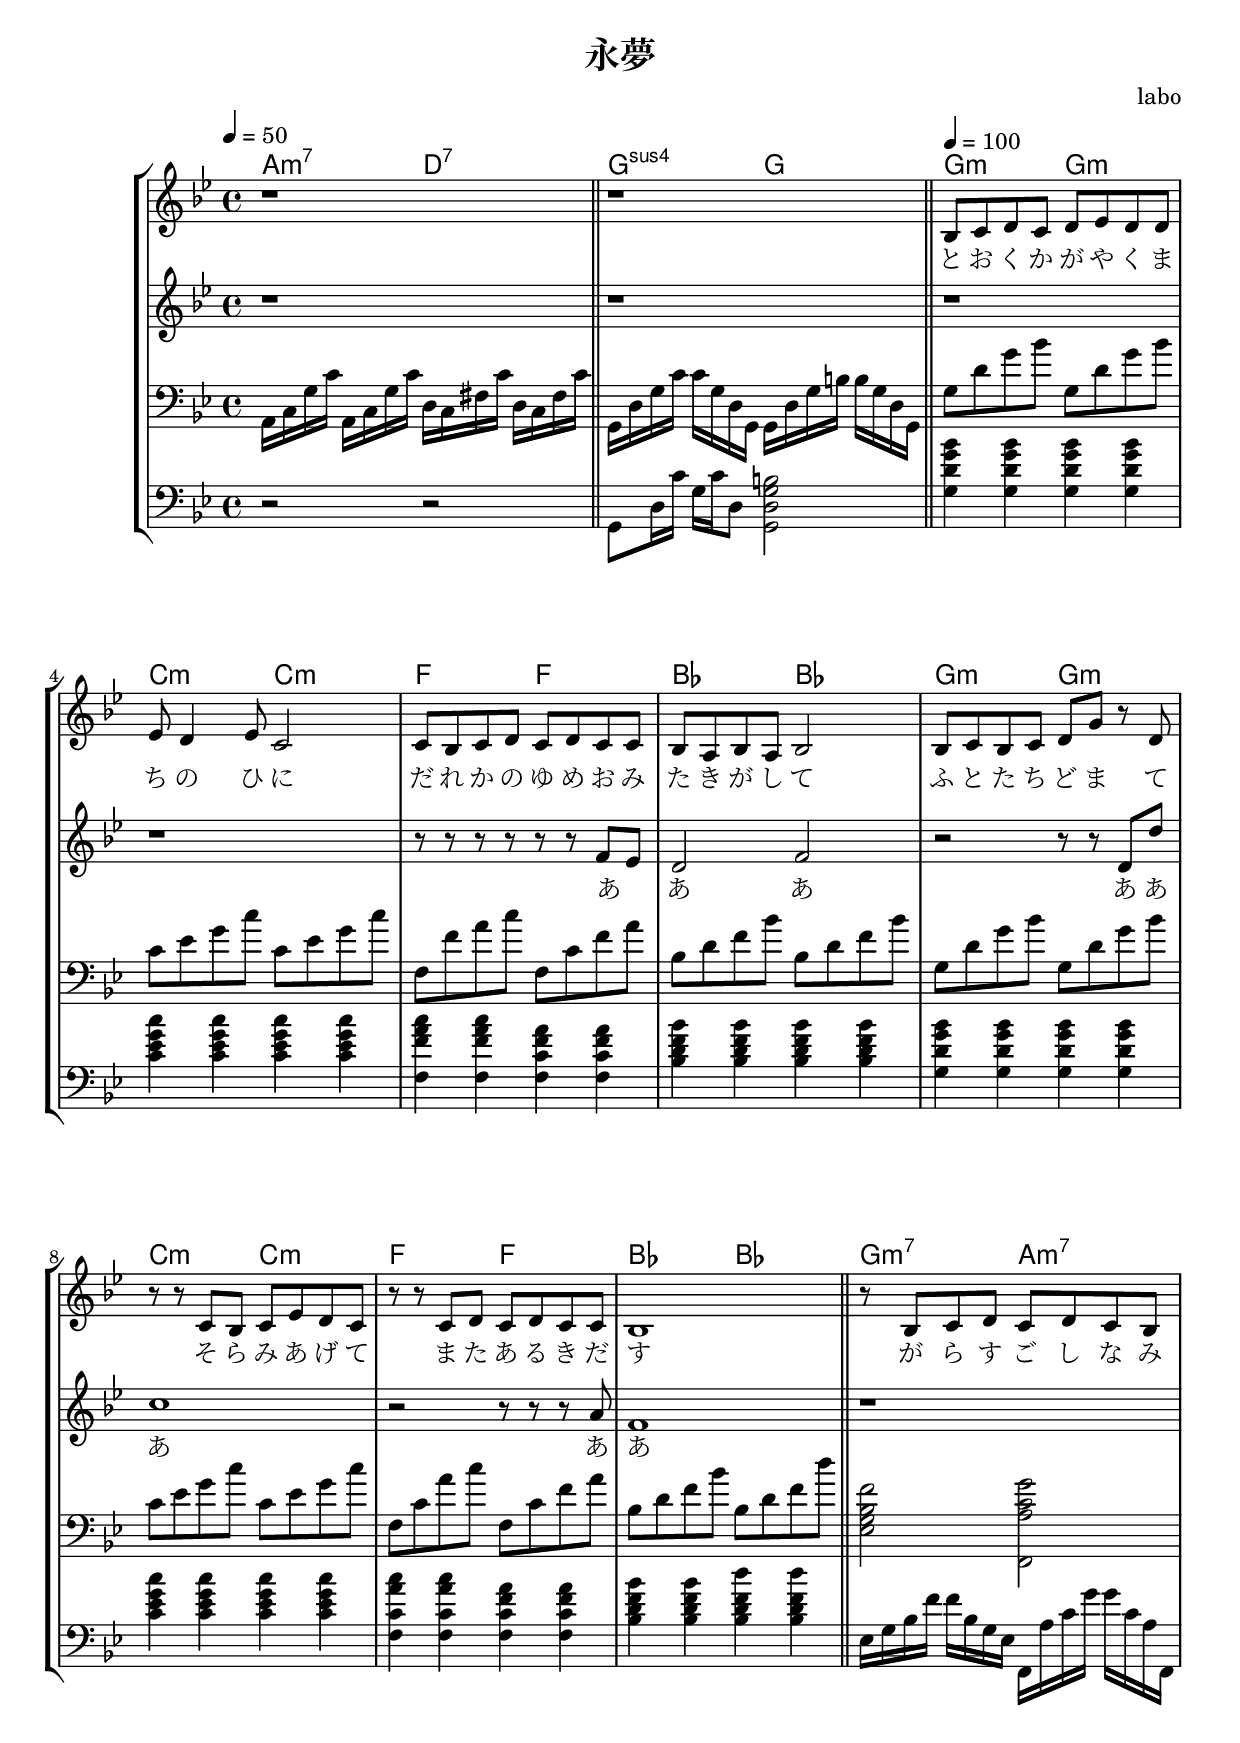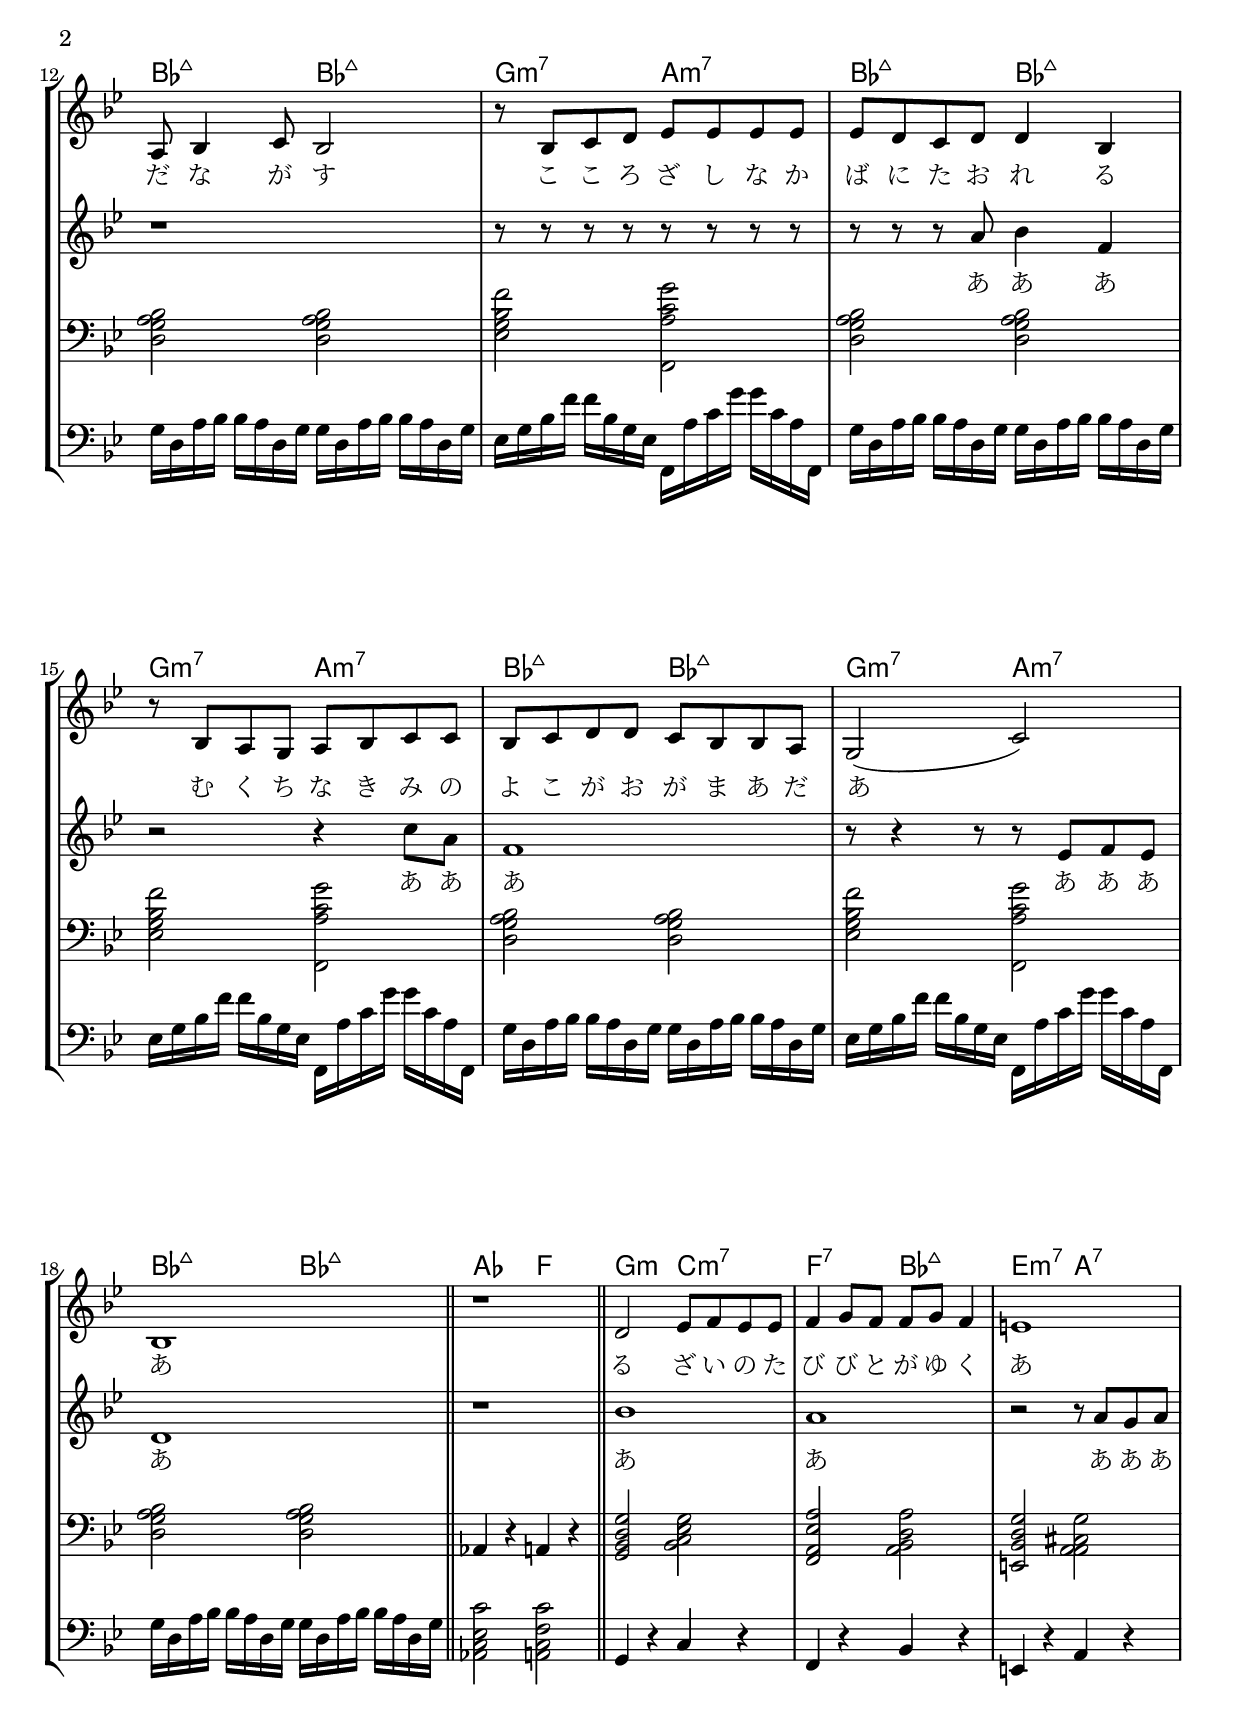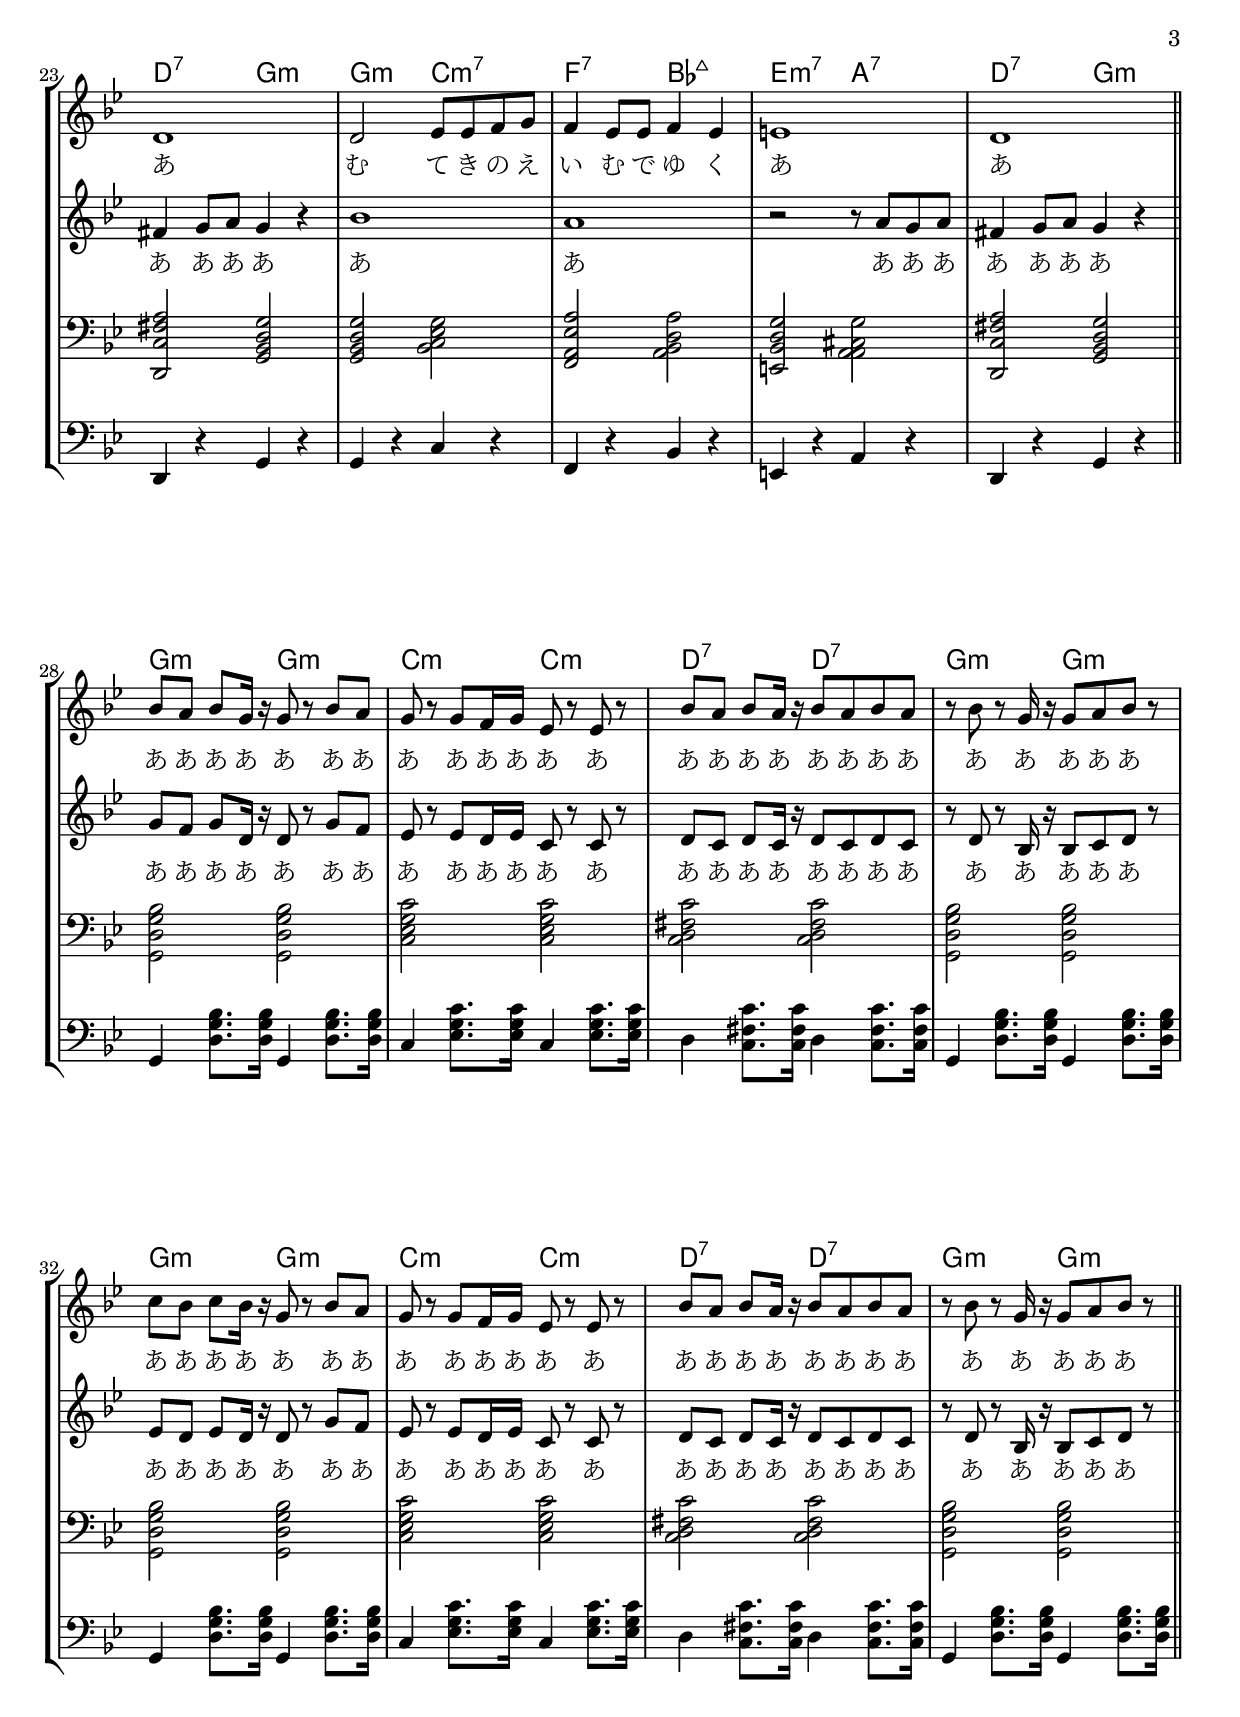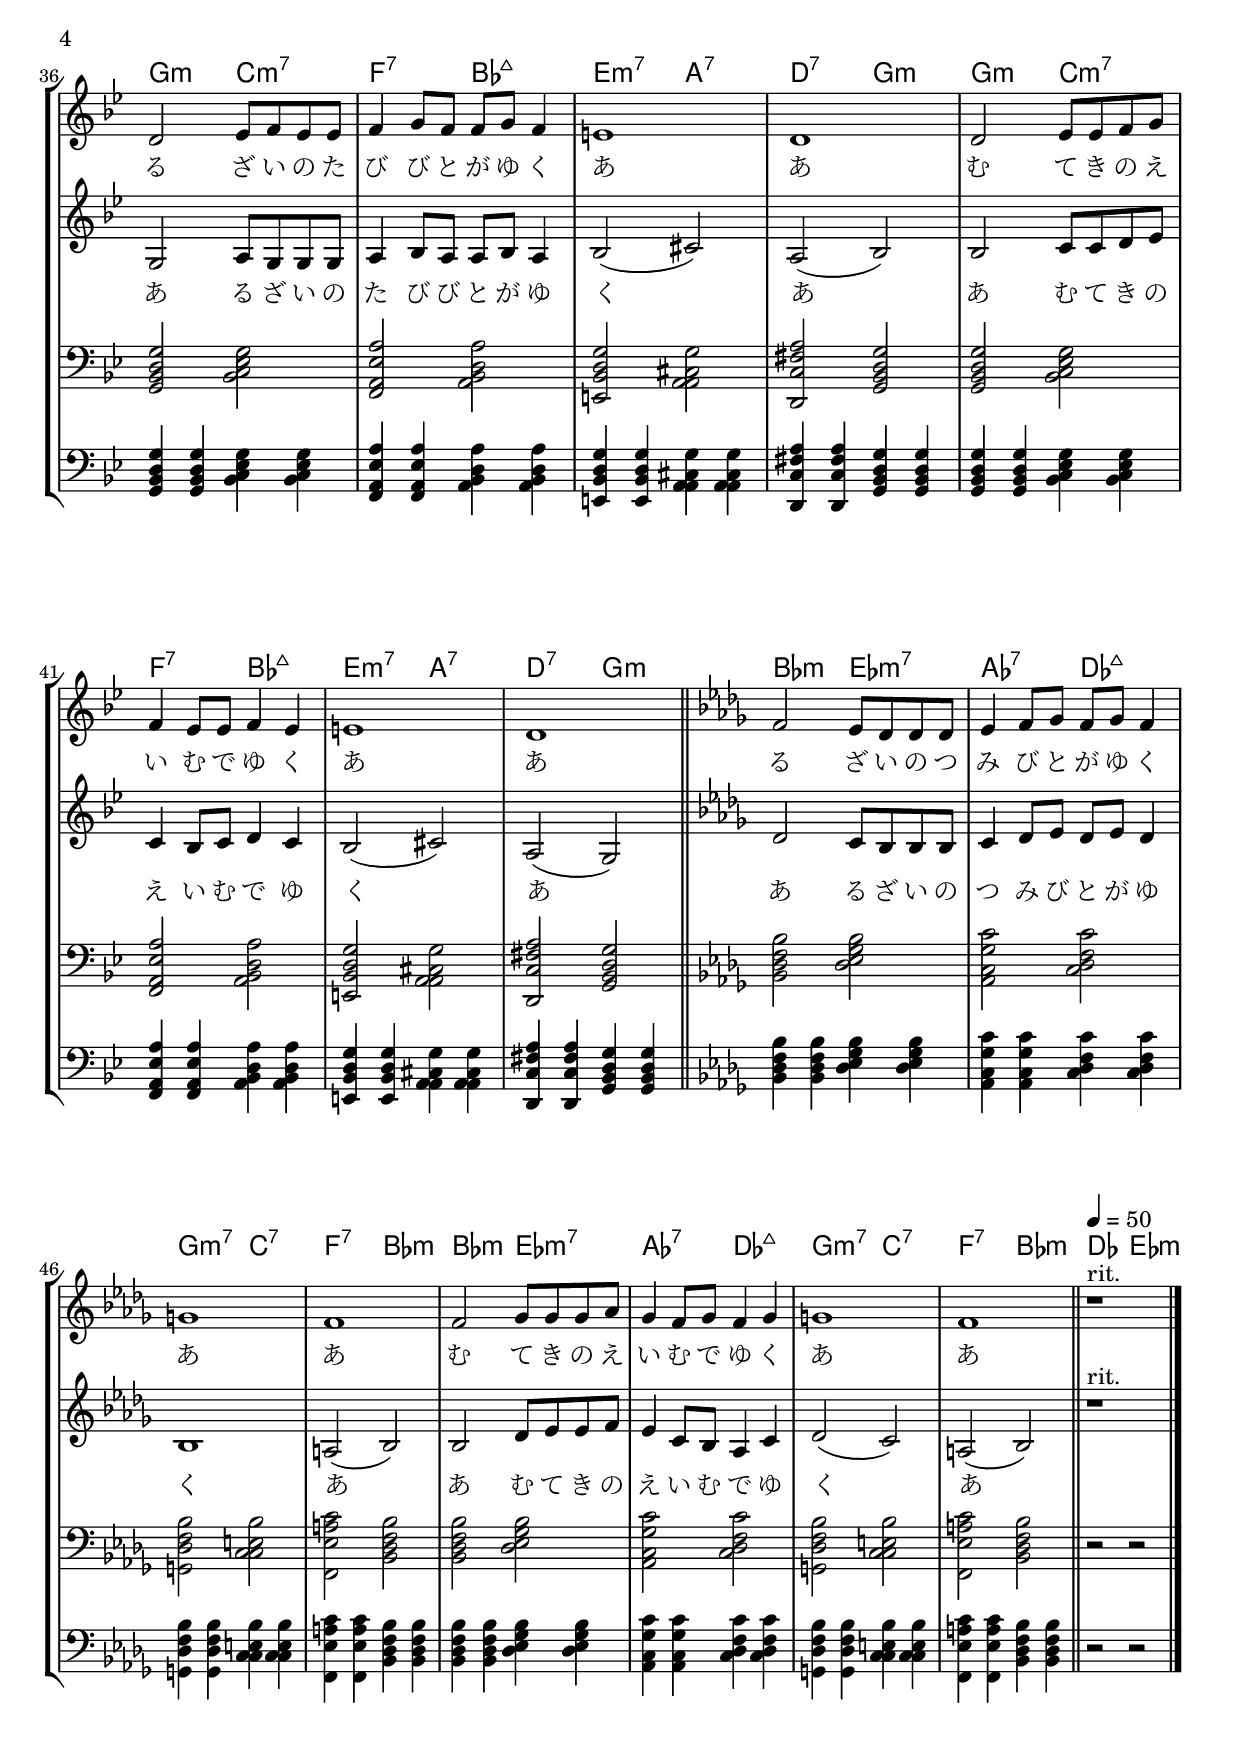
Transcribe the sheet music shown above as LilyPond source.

\version "2.12.1"

\header {
	title = \markup {永夢}
	composer = \markup \center-column {labo}
}

harmony = \chordmode {
	a2:m7 d:7 

	g:sus4 g 

	g:m g:m c:m c:m f f bes bes g:m g:m c:m c:m f f bes bes 

	g:min7 a:m7 bes:maj7 bes:maj7 g:min7 a:m7 bes:maj7 bes:maj7 g:min7 a:m7 bes:maj7 bes:maj7 g:min7 a:m7 bes:maj7 bes:maj7 

	as f 

	g:m c:min7 f:7 bes:maj7 e:m7 a:7 d:7 g:m g:m c:min7 f:7 bes:maj7 e:m7 a:7 d:7 g:m 

	g:m g:m c:m c:m d:7 d:7 g:m g:m g:m g:m c:m c:m d:7 d:7 g:m g:m 

	g:m c:min7 f:7 bes:maj7 e:m7 a:7 d:7 g:m g:m c:min7 f:7 bes:maj7 e:m7 a:7 d:7 g:m 

	bes:m es:min7 as:7 des:maj7 g:m7 c:7 f:7 bes:m bes:m es:min7 as:7 des:maj7 g:m7 c:7 f:7 bes:m 

	des es:m 
}

melody = {
	\key bes \major
	\tempo 4 = 50
	r1   
	r1   
	\set Staff.midiInstrument = #"mmi0.38"
		\tempo 4 = 100
bes8  c'8  d'8  c'8  d'8  es'8  d'8  d'8 
	es'8  d'4  es'8  c'2 
	c'8  bes8  c'8  d'8  c'8  d'8  c'8  c'8 
	bes8  a8  bes8  a8  bes2 
	bes8  c'8  bes8  c'8  d'8  g'8  r8  d'8 
	r8  r8  c'8  bes8  c'8  es'8  d'8  c'8 
	r8  r8  c'8  d'8  c'8  d'8  c'8  c'8 
	bes1
	\set Staff.midiInstrument = #"mmi0.38"
	r8  bes8  c'8  d'8  c'8  d'8  c'8  bes8 
	a8  bes4  c'8  bes2 
	r8  bes8  c'8  d'8  es'8  es'8  es'8  es'8 
	es'8  d'8  c'8  d'8  d'4  bes4 
	r8  bes8  a8  g8  a8  bes8  c'8  c'8 
	bes8  c'8  d'8  d'8  c'8  bes8  bes8  a8 
	g2  (c'2) 
	bes1
	r1   
	\set Staff.midiInstrument = #"mmi0.38"
	d'2  es'8  f'8  es'8  es'8 
	f'4  g'8  f'8  f'8  g'8  f'4 
	e'1 
	d'1 
	d'2  es'8  es'8  f'8  g'8 
	f'4  es'8  es'8  f'4  es'4 
	e'1 
	d'1
	\set Staff.midiInstrument = #"Electric Grand"
	bes'8  a'8  bes'8  g'16  r16  g'8  r8  bes'8  a'8 
	g'8  r8  g'8  f'16  g'16  es'8  r8  es'8  r8 
	bes'8  a'8  bes'8  a'16  r16  bes'8  a'8  bes'8  a'8 
	r8  bes'8  r8  g'16  r16  g'8  a'8  bes'8  r8 
	c''8  bes'8  c''8  bes'16  r16  g'8  r8  bes'8  a'8 
	g'8  r8  g'8  f'16  g'16  es'8  r8  es'8  r8 
	bes'8  a'8  bes'8  a'16  r16  bes'8  a'8  bes'8  a'8 
	r8  bes'8  r8  g'16  r16  g'8  a'8  bes'8  r8
	\set Staff.midiInstrument = #"mmi0.38"
	d'2  es'8  f'8  es'8  es'8 
	f'4  g'8  f'8  f'8  g'8  f'4 
	e'1 
	d'1 
	d'2  es'8  es'8  f'8  g'8 
	f'4  es'8  es'8  f'4  es'4 
	e'1 
	d'1
	\set Staff.midiInstrument = #"mmi0.38"
		\key des \major
f'2  es'8  des'8  des'8  des'8 
	es'4  f'8  ges'8  f'8  ges'8  f'4 
	g'1 
	f'1 
	f'2  ges'8  ges'8  ges'8  as'8 
	ges'4  f'8  ges'8  f'4  ges'4 
	g'1 
	f'1
	\tempo 4 = 50
	r1^"rit." \bar "|."
}

words = \lyricmode {
	
	
	と  お  く  か  が  や  く  ま  ち  の  ひ  に  だ  れ  か  の  ゆ  め  お  み  た  き  が  し  て  ふ  と  た  ち  ど  ま  て  そ  ら  み  あ  げ  て  ま  た  あ  る  き  だ  す  
	が  ら  す  ご  し  な  み  だ  な  が  す  こ  こ  ろ  ざ  し  な  か  ば  に  た  お  れ  る  む  く  ち  な  き  み  の  よ  こ  が  お  が  ま  あ  だ  あ  あ  
	
	る  ざ  い  の  た  び  び  と  が  ゆ  く  あ  あ  む  て  き  の  え  い  む  で  ゆ  く  あ  あ  
	あ  あ  あ  あ  あ  あ  あ  あ  あ  あ  あ  あ  あ  あ  あ  あ  あ  あ  あ  あ  あ  あ  あ  あ  あ  あ  あ  あ  あ  あ  あ  あ  あ  あ  あ  あ  あ  あ  あ  あ  あ  あ  あ  あ  あ  あ  あ  あ  あ  あ  あ  あ  
	る  ざ  い  の  た  び  び  と  が  ゆ  く  あ  あ  む  て  き  の  え  い  む  で  ゆ  く  あ  あ  
	る  ざ  い  の  つ  み  び  と  が  ゆ  く  あ  あ  む  て  き  の  え  い  む  で  ゆ  く  あ  あ  
	
}

secondmelody = {
	\key bes \major
	\tempo 4 = 50
	r1   
	r1   
	\set Staff.midiInstrument = #"String Ensemble 1"
		\tempo 4 = 100
r1~ 
	r1 
	 r8  r8  r8  r8  r8  r8  f'8  es'8 
	d'2  f'2 
	r2  r8  r8  d'8  d''8 
	c''1 
	r2  r8  r8  r8  a'8 
	f'1
	\set Staff.midiInstrument = #"Flute"
	r1 
	r1 
	r8  r8  r8  r8  r8  r8  r8  r8 
	r8  r8  r8  a'8  bes'4  f'4 
	r2  r4  c''8  a'8 
	f'1 
	r8  r4  r8  r8  es'8  f'8  es'8 
	d'1
	r1   
	\set Staff.midiInstrument = #"Drawbar Organ"
	bes'1 
	a'1 
	r2  r8  a'8  g'8  a'8 
	fis'4  g'8  a'8  g'4  r4 
	bes'1 
	a'1 
	r2  r8  a'8  g'8  a'8 
	fis'4  g'8  a'8  g'4  r4
	\set Staff.midiInstrument = #"Electric Grand"
	g'8  f'8  g'8  d'16  r16  d'8  r8  g'8  f'8 
	es'8  r8  es'8  d'16  es'16  c'8  r8  c'8  r8 
	d'8  c'8  d'8  c'16  r16  d'8  c'8  d'8  c'8 
	r8  d'8  r8  bes16  r16  bes8  c'8  d'8  r8 
	es'8  d'8  es'8  d'16  r16  d'8  r8  g'8  f'8 
	es'8  r8  es'8  d'16  es'16  c'8  r8  c'8  r8 
	d'8  c'8  d'8  c'16  r16  d'8  c'8  d'8  c'8 
	r8  d'8  r8  bes16  r16  bes8  c'8  d'8  r8
	\set Staff.midiInstrument = #"mmi0.48"
	g2  a8  g8  g8  g8 
	a4  bes8  a8  a8  bes8  a4 
	bes2  (cis'2) 
	a2  (bes2) 
	bes2  c'8  c'8  d'8  es'8 
	c'4  bes8  c'8  d'4  c'4 
	bes2  (cis'2) 
	a2  (g2)
	\set Staff.midiInstrument = #"mmi0.48"
		\key des \major
des'2  c'8  bes8  bes8  bes8 
	c'4  des'8  es'8  des'8  es'8  des'4 
	bes1 
	a2  (bes2) 
	bes2  des'8  es'8  es'8  f'8 
	es'4  c'8  bes8  as4  c'4 
	des'2  (c'2) 
	a2  (bes2)
	\tempo 4 = 50
	r1^"rit." \bar "|."
}

secondwords = \lyricmode {
	
	
	あ  あ  あ  あ  あ  あ  あ  あ  あ  
	あ  あ  あ  あ  あ  あ  あ  あ  あ  あ  
	
	あ  あ  あ  あ  あ  あ  あ  あ  あ  あ  あ  あ  あ  あ  あ  あ  あ  あ  
	あ  あ  あ  あ  あ  あ  あ  あ  あ  あ  あ  あ  あ  あ  あ  あ  あ  あ  あ  あ  あ  あ  あ  あ  あ  あ  あ  あ  あ  あ  あ  あ  あ  あ  あ  あ  あ  あ  あ  あ  あ  あ  あ  あ  あ  あ  あ  あ  あ  あ  あ  あ  
	る  ざ  い  の  た  び  び  と  が  ゆ  く  あ  あ  む  て  き  の  え  い  む  で  ゆ  く  あ  あ  
	る  ざ  い  の  つ  み  び  と  が  ゆ  く  あ  あ  む  て  き  の  え  い  む  で  ゆ  く  あ  あ  
	
}

tempochange = {
	\tempo 4 = 50
	r1 \bar "||"
	\tempo 4 = 50
	r1 \bar "||"
	\tempo 4 = 100
	r1 | r1 | r1 | r1 | r1 | r1 | r1 | r1 \bar "||"
	\tempo 4 = 100
	r1 | r1 | r1 | r1 | r1 | r1 | r1 | r1 \bar "||"
	\tempo 4 = 100
	r1 \bar "||"
	\tempo 4 = 100
	r1 | r1 | r1 | r1 | r1 | r1 | r1 | r1 \bar "||"
	\tempo 4 = 100
	r1 | r1 | r1 | r1 | r1 | r1 | r1 | r1 \bar "||"
	\tempo 4 = 100
	r1 | r1 | r1 | r1 | r1 | r1 | r1 | r1 \bar "||"
	\tempo 4 = 100
	r1 | r1 | r1 | r1 | r1 | r1 | r1 | r1 \bar "||"
	\tempo 4 = 50
	\tempo 4 = 37 r2 \tempo 4 = 33 r2 \bar "|."
}

mainacc = {
	\clef bass
	\set Staff.midiInstrument = #"Electric Piano 1"
	\key bes \major
	\tempo 4 = 50
	a,16 c g c' a, c g c'
	d16 c fis c' d c fis c'
	\bar "||"

	\set Staff.midiInstrument = #"Electric Piano 1"
	g,16 d g c' c' g d g,
	g,16 d g b b g d g,
	\bar "||"

	\set Staff.midiInstrument = #"Electric Piano 1"
	\tempo 4 = 100
	g8 d'8 g'8 bes'8
	g8 d'8 g'8 bes'8
	c'8 es'8 g'8 c''8
	c'8 es'8 g'8 c''8
	f8 f'8 a'8 c''8
	f8 c'8 f'8 a'8
	bes8 d'8 f'8 bes'8
	bes8 d'8 f'8 bes'8
	g8 d'8 g'8 bes'8
	g8 d'8 g'8 bes'8
	c'8 es'8 g'8 c''8
	c'8 es'8 g'8 c''8
	f8 c'8 a'8 c''8
	f8 c'8 f'8 a'8
	bes8 d'8 f'8 bes'8
	bes8 d'8 f'8 d''8
	\bar "||"

	\set Staff.midiInstrument = #"Electric Grand"
	<es g bes f'>2
	<f, a c' g'>2
	<g d a bes>2
	<g d a bes>2
	<es g bes f'>2
	<f, a c' g'>2
	<g d a bes>2
	<g d a bes>2
	<es g bes f'>2
	<f, a c' g'>2
	<g d a bes>2
	<g d a bes>2
	<es g bes f'>2
	<f, a c' g'>2
	<g d a bes>2
	<g d a bes>2
	\bar "||"

	\set Staff.midiInstrument = #"String Ensemble 1"
	as,4 r4
	a,4 r4
	\bar "||"

	\set Staff.midiInstrument = #"String Ensemble 1"
	<g, bes, d g>2
	<c bes, es g>2
	<f, a, es a>2
	<bes, a, d a>2
	<e, bes, d g>2
	<a, a, cis g>2
	<d, c fis a>2
	<g, bes, d g>2
	<g, bes, d g>2
	<c bes, es g>2
	<f, a, es a>2
	<bes, a, d a>2
	<e, bes, d g>2
	<a, a, cis g>2
	<d, c fis a>2
	<g, bes, d g>2
	\bar "||"

	\set Staff.midiInstrument = #"String Ensemble 1"
	<g, d g bes>2
	<g, d g bes>2
	<c es g c'>2
	<c es g c'>2
	<d c fis c'>2
	<d c fis c'>2
	<g, d g bes>2
	<g, d g bes>2
	<g, d g bes>2
	<g, d g bes>2
	<c es g c'>2
	<c es g c'>2
	<d c fis c'>2
	<d c fis c'>2
	<g, d g bes>2
	<g, d g bes>2
	\bar "||"

	\set Staff.midiInstrument = #"String Ensemble 1"
	<g, bes, d g>2
	<c bes, es g>2
	<f, a, es a>2
	<bes, a, d a>2
	<e, bes, d g>2
	<a, a, cis g>2
	<d, c fis a>2
	<g, bes, d g>2
	<g, bes, d g>2
	<c bes, es g>2
	<f, a, es a>2
	<bes, a, d a>2
	<e, bes, d g>2
	<a, a, cis g>2
	<d, c fis a>2
	<g, bes, d g>2
	\bar "||"

	\set Staff.midiInstrument = #"String Ensemble 1"
	\key des \major
	<bes, des f bes>2
	<es des ges bes>2
	<as, c ges c'>2
	<des c f c'>2
	<g, des f bes>2
	<c c e bes>2
	<f, es a c'>2
	<bes, des f bes>2
	<bes, des f bes>2
	<es des ges bes>2
	<as, c ges c'>2
	<des c f c'>2
	<g, des f bes>2
	<c c e bes>2
	<f, es a c'>2
	<bes, des f bes>2
	\bar "||"

	\set Staff.midiInstrument = #"Acoustic grand"
	\tempo 4 = 50
	r2
	r2
	\bar "|."
}

subacc = {
	\clef bass
	\set Staff.midiInstrument = #"Acoustic grand"
	\key bes \major
	\tempo 4 = 50
	r2
	r2
	\bar "||"

	\set Staff.midiInstrument = #"Pad 8 (sweep)"
	g,8 d16 c' g c' d8
	<g, d g b>2
	\bar "||"

	\set Staff.midiInstrument = #"Pad 8 (sweep)"
	\tempo 4 = 100
	<g d' g' bes'>4 <g d' g' bes'>4
	<g d' g' bes'>4 <g d' g' bes'>4
	<c' es' g' c''>4 <c' es' g' c''>4
	<c' es' g' c''>4 <c' es' g' c''>4
	<f f' a' c''>4 <f f' a' c''>4
	<f c' f' a'>4 <f c' f' a'>4
	<bes d' f' bes'>4 <bes d' f' bes'>4
	<bes d' f' bes'>4 <bes d' f' bes'>4
	<g d' g' bes'>4 <g d' g' bes'>4
	<g d' g' bes'>4 <g d' g' bes'>4
	<c' es' g' c''>4 <c' es' g' c''>4
	<c' es' g' c''>4 <c' es' g' c''>4
	<f c' a' c''>4 <f c' a' c''>4
	<f c' f' a'>4 <f c' f' a'>4
	<bes d' f' bes'>4 <bes d' f' bes'>4
	<bes d' f' d''>4 <bes d' f' d''>4
	\bar "||"

	\set Staff.midiInstrument = #"FX 2 (soundtrack)"
	es16 g bes f' f' bes g es
	f,16 a c' g' g' c' a f,
	g16 d a bes bes a d g
	g16 d a bes bes a d g
	es16 g bes f' f' bes g es
	f,16 a c' g' g' c' a f,
	g16 d a bes bes a d g
	g16 d a bes bes a d g
	es16 g bes f' f' bes g es
	f,16 a c' g' g' c' a f,
	g16 d a bes bes a d g
	g16 d a bes bes a d g
	es16 g bes f' f' bes g es
	f,16 a c' g' g' c' a f,
	g16 d a bes bes a d g
	g16 d a bes bes a d g
	\bar "||"

	\set Staff.midiInstrument = #"Pad 3 (polysynth)"
	<as, c es c'>2
	<a, c f c'>2
	\bar "||"

	\set Staff.midiInstrument = #"FX 2 (soundtrack)"
	g,4 r4
	c4 r4
	f,4 r4
	bes,4 r4
	e,4 r4
	a,4 r4
	d,4 r4
	g,4 r4
	g,4 r4
	c4 r4
	f,4 r4
	bes,4 r4
	e,4 r4
	a,4 r4
	d,4 r4
	g,4 r4
	\bar "||"

	\set Staff.midiInstrument = #"Choir Aahs"
	g,4 <d g bes>8. <d g bes>16
	g,4 <d g bes>8. <d g bes>16
	c4 <es g c'>8. <es g c'>16
	c4 <es g c'>8. <es g c'>16
	d4 <c fis c'>8. <c fis c'>16
	d4 <c fis c'>8. <c fis c'>16
	g,4 <d g bes>8. <d g bes>16
	g,4 <d g bes>8. <d g bes>16
	g,4 <d g bes>8. <d g bes>16
	g,4 <d g bes>8. <d g bes>16
	c4 <es g c'>8. <es g c'>16
	c4 <es g c'>8. <es g c'>16
	d4 <c fis c'>8. <c fis c'>16
	d4 <c fis c'>8. <c fis c'>16
	g,4 <d g bes>8. <d g bes>16
	g,4 <d g bes>8. <d g bes>16
	\bar "||"

	\set Staff.midiInstrument = #"Pad 3 (polysynth)"
	<g, bes, d g>4 <g, bes, d g>4
	<c bes, es g>4 <c bes, es g>4
	<f, a, es a>4 <f, a, es a>4
	<bes, a, d a>4 <bes, a, d a>4
	<e, bes, d g>4 <e, bes, d g>4
	<a, a, cis g>4 <a, a, cis g>4
	<d, c fis a>4 <d, c fis a>4
	<g, bes, d g>4 <g, bes, d g>4
	<g, bes, d g>4 <g, bes, d g>4
	<c bes, es g>4 <c bes, es g>4
	<f, a, es a>4 <f, a, es a>4
	<bes, a, d a>4 <bes, a, d a>4
	<e, bes, d g>4 <e, bes, d g>4
	<a, a, cis g>4 <a, a, cis g>4
	<d, c fis a>4 <d, c fis a>4
	<g, bes, d g>4 <g, bes, d g>4
	\bar "||"

	\set Staff.midiInstrument = #"Choir Aahs"
	\key des \major
	<bes, des f bes>4 <bes, des f bes>4
	<es des ges bes>4 <es des ges bes>4
	<as, c ges c'>4 <as, c ges c'>4
	<des c f c'>4 <des c f c'>4
	<g, des f bes>4 <g, des f bes>4
	<c c e bes>4 <c c e bes>4
	<f, es a c'>4 <f, es a c'>4
	<bes, des f bes>4 <bes, des f bes>4
	<bes, des f bes>4 <bes, des f bes>4
	<es des ges bes>4 <es des ges bes>4
	<as, c ges c'>4 <as, c ges c'>4
	<des c f c'>4 <des c f c'>4
	<g, des f bes>4 <g, des f bes>4
	<c c e bes>4 <c c e bes>4
	<f, es a c'>4 <f, es a c'>4
	<bes, des f bes>4 <bes, des f bes>4
	\bar "||"

	\set Staff.midiInstrument = #"Acoustic grand"
	\tempo 4 = 50
	r2
	r2
	\bar "|."
}

percA = {
	\drummode {
	r1 \bar "||"
	r8 hh2. r8  \bar "||"
	cymr4 cymr4 cymr4 cymr4  |cymr4 cymr8 cymr16 cymr16 cymr4 cymr4  |cymr4 cymr4 cymr4 cymr4  |cymr4 cymr2.  |cymr4 cymr4 cymr4 cymr4  |cymr4 cymr8 cymr16 cymr16 cymr4 cymr4  |cymr4 cymr4 cymr4 cymr4  |cymr4 cymr2.  \bar "||"
	hh4 hh8 hh2 r8  |\times 16/32{ hh2 hh8. hh8. hh4. hh2. } |hh4 hh8 hh2 r8  |hh4 hh8 hh4 hh4.  |hh4 hh8 hh2 r8  |\times 16/32{ hh2 hh8. hh8. hh4. hh2. } |hh4 hh8 hh2 r8  |\times 16/32{ hh2 hh8. hh1 r4 r16 } \bar "||"
	r2 r8 hho4 hho8  \bar "||"
	r4 hh8. hh4 r16 hh4  |hh4 hh8 hh4. hh4  |hh4 hh8. hh4 r16 hh4  |hh4 hh8 hh4. hh4  |r4 hh8. hh4 r16 hh4  |hh4 hh8 hh4. hh4  |hh4 hh8. hh4 r16 hh4  |hh4 hh8 hh4. hh4  \bar "||"
	r2 hho2  |r2 hho2  |r2 hho2  |r2 hho2  |r2 hho2  |r2 hho2  |r2 hho2  |r2 hho2  \bar "||"
	r4 hh8. hh4 r16 hh4  |hh4 hh8 hh4. hh4  |hh4 hh8. hh4 r16 hh4  |hh4 hh8 hh4. hh4  |r4 hh8. hh4 r16 hh4  |hh4 hh8 hh4. hh4  |hh4 hh8. hh4 r16 hh4  |hh4 hh8 hh4. hh4  \bar "||"
	r4 sn2 sn8. sn16  |r4 sn2 sn8. sn16  |r4 sn2 sn8. sn16  |r4 sn2 sn8. sn16  |r4 sn2 sn8. sn16  |r4 sn2 sn8. sn16  |r4 sn2 sn8. sn16  |r8 sn8 sn4 sn8 sn8 sn16 sn8 sn16  \bar "||"
	r1 \bar "|."
	}
}

percB = {
	\drummode {
	r1 \bar "||"
	r4 sn2 sn4  \bar "||"
	r2 sn2  |r2 sn2  |r2 sn2  |r8 sn8 sn2.  |r2 sn2  |r2 sn2  |r2 sn2  |r8 sn8 sn2.  \bar "||"
	r16 hhp8 hhp8 hhp2 r8.  |\times 16/32{ r8 hhp4 hhp4 hhp8 hhp2 r8 hhp2 r8 } |r16 hhp8 hhp8 hhp2 r8.  |r16 hhp8 hhp8 hhp8. hhp2  |r16 hhp8 hhp8 hhp2 r8.  |\times 16/32{ r8 hhp4 hhp4 hhp8 hhp2 r8 hhp2 r8 } |r16 hhp8 hhp8 hhp2 r8.  |\times 16/32{ r8 hhp4 hhp4 hhp8 hhp1 r4 } \bar "||"
	hhp4 hhp4 hhp4 hhp4  \bar "||"
	r8 hhp4 hhp4 hhp4 hhp8  |r8 hhp2 hhp4 hhp8  |r8 hhp4 hhp4 hhp4 hhp8  |r8 hhp2 hhp4 hhp8  |r8 hhp4 hhp4 hhp4 hhp8  |r8 hhp2 hhp4 hhp8  |r8 hhp4 hhp4 hhp4 hhp8  |r8 hhp2 hhp4.  \bar "||"
	r8 hh16 hh16 hh8 hh16 hh8. hh16 hh16 hh8 hh16 hh16  |hh8 hh16 hh16 hh8 hh16 hh8. hh16 hh16 hh8 hh8  |hh8 hh16 hh16 hh8 hh16 hh8. hh16 hh16 hh8 hh16 hh16  |hh8 hh16 hh16 hh8 hh16 hh8. hh16 hh16 hh8 hh8  |r8 hh16 hh16 hh8 hh16 hh8. hh16 hh16 hh8 hh16 hh16  |hh8 hh16 hh16 hh8 hh16 hh8. hh16 hh16 hh8 hh8  |hh8 hh16 hh16 hh8 hh16 hh8. hh16 hh16 hh8 hh16 hh16  |hh8 hh16 hh16 hh8 hh16 hh8 hh4. r16  \bar "||"
	r8 hhp4 hhp4 hhp4 hhp8  |r8 hhp2 hhp4 hhp8  |r8 hhp4 hhp4 hhp4 hhp8  |r8 hhp2 hhp4 hhp8  |r8 hhp4 hhp4 hhp4 hhp8  |r8 hhp2 hhp4 hhp8  |r8 hhp4 hhp4 hhp4 hhp8  |r8 hhp2 hhp4.  \bar "||"
	r4. r16 tommh8 tommh4. r16  |r1  |r4. r16 tommh8 tommh4. r16  |r1  |r4. r16 tommh8 tommh4. r16  |r1  |r4. r16 tommh8 tommh4. r16  |r1  \bar "||"
	r1 \bar "|."
	}
}

percC = {
	\drummode {
	r1 \bar "||"
	bd8 bd4. bd4. bd8  \bar "||"
	bd2. r8 bd8  |bd2. r8 bd8  |bd2. r8 bd8  |bd4. bd8 bd4. bd8  |bd2. r8 bd8  |bd2. r8 bd8  |bd2. r8 bd8  |bd2 r8 bd4.  \bar "||"
	r1  |\times 16/32{ r1 r2 hho2 } |r1  |\times 16/32{ r1 r2 hho2 } |r1  |\times 16/32{ r1 r2 hho2 } |r1  |\times 16/32{ r1 r2 hho2 } \bar "||"
	r4. hh2 r8  \bar "||"
	r4 sn2 sn8. sn16  |r4 sn2 sn8. sn16  |r4 sn2 sn8. sn16  |r4 sn2 sn8. sn16  |r4 sn2 sn8. sn16  |r4 sn2 sn8. sn16  |r4 sn2 sn8. sn16  |r4 sn2 sn8 sn16 sn16  \bar "||"
	r4 sn2 sn4  |r4 sn2 sn4  |r4 sn2 sn4  |r4 sn2 sn4  |r4 sn2 sn4  |r4 sn2 sn4  |r4 sn2 sn4  |r4 sn4. sn16 sn8 sn16 sn16 sn16  \bar "||"
	r4 sn2 sn8. sn16  |r4 sn2 sn8. sn16  |r4 sn2 sn8. sn16  |r4 sn2 sn8. sn16  |r4 sn2 sn8. sn16  |r4 sn2 sn8. sn16  |r4 sn2 sn8. sn16  |r4 sn2 sn8 sn16 sn16  \bar "||"
	r8 toml8 toml8 toml8 toml8 toml8 toml8 toml8  |toml8 toml8 toml8 toml8 toml8 toml8 toml8 toml8  |toml8 toml8 toml8 toml8 toml8 toml8 toml8 toml8  |toml8 toml8 toml8 toml8 toml8 toml8 toml8 toml8  |r8 toml8 toml8 toml8 toml8 toml8 toml8 toml8  |toml8 toml8 toml8 toml8 toml8 toml8 toml8 toml8  |toml8 toml8 toml8 toml8 toml8 toml8 toml8 toml8  |toml8 toml8 toml8 toml8 toml8 toml8 toml8 toml8  \bar "||"
	r1 \bar "|."
	}
}

percD = {
	\drummode {
	r1 \bar "||"
	r1  \bar "||"
	r1 |r1 |r1 |r2 r8 tommh8 tommh4  |r1 |r1 |r1 |r8. tommh8. tommh2 r8  \bar "||"
	bd8. bd8. bd2 bd8  |\times 16/32{ bd4. bd4. bd2 bd2 bd4 } |bd8. bd8. bd2 bd8  |bd8. bd8. bd2 r8  |bd8. bd8. bd2 bd8  |\times 16/32{ bd4. bd4. bd2 bd2 bd4 } |bd8. bd8. bd2 bd8  |\times 16/32{ bd4. bd4. bd8 bd2 r8 bd2 } \bar "||"
	bd8. bd4. r16 bd4 bd8  \bar "||"
	bd4. r16 bd8. bd4 bd8  |bd8 bd4 r16 bd8. bd4 bd8  |bd4. r16 bd8. bd4 bd8  |bd8 bd4 r16 bd8. bd4 bd8  |bd4. r16 bd8. bd4 bd8  |bd8 bd4 r16 bd8. bd4 bd8  |bd4. r16 bd8. bd4 bd8  |bd8 bd4 r16 bd8. bd4 bd8  \bar "||"
	bd8 bd4 bd4 r16 bd8. bd8  |bd8 bd4 bd4 r16 bd8. bd8  |bd8 bd4 bd4 r16 bd8. bd8  |bd8 bd4 bd4 r16 bd8. bd8  |bd8 bd4 bd4 r16 bd8. bd8  |bd8 bd4 bd4 r16 bd8. bd8  |bd8 bd4 bd4 r16 bd8. bd8  |bd4. bd8. bd4. r16  \bar "||"
	bd4. r16 bd8. bd4 bd8  |bd8 bd4 r16 bd8. bd4 bd8  |bd4. r16 bd8. bd4 bd8  |bd8 bd4 r16 bd8. bd4 bd8  |bd4. r16 bd8. bd4 bd8  |bd8 bd4 r16 bd8. bd4 bd8  |bd4. r16 bd8. bd4 bd8  |bd8 bd4 r16 bd8. bd4 bd8  \bar "||"
	r1  |r4. r16 tomfh8 tomfh4. r16  |r1  |r4. r16 tomfh8 tomfh4. r16  |r1  |r4. r16 tomfh8 tomfh4. r16  |r1  |r4. r16 tomfh2 r16  \bar "||"
	r1 \bar "|."
	}
}

percE = {
	\drummode {
	r1 \bar "||"
	cymc1  \bar "||"
	r1 |r1 |r1 |r2. r8 toml8  |r1 |r1 |r1 |r2. toml8 toml8  \bar "||"
	r2 ss2  |\times 16/32{ r1 ss1 } |r2 ss2  |\times 16/32{ r1 ss1 } |r2 ss2  |\times 16/32{ r1 ss1 } |r2 ss2  |\times 16/32{ r1 ss1 } \bar "||"
	r1 \bar "||"
	r1  |r4. r16 hho2 r16  |r1  |r4. r16 hho2 r16  |r1  |r4. r16 hho2 r16  |r1  |r4. r16 hho2 r16  \bar "||"
	cymc1  |r1 |r1 |r1 |cymc1  |r1 |r1 |r2. cymc4  \bar "||"
	r1  |r4. r16 hho2 r16  |r1  |r4. r16 hho2 r16  |r1  |r4. r16 hho2 r16  |r1  |r4. r16 hho2 r16  \bar "||"
	bd4. r16 bd8. bd4.  |bd8. bd4. r16 bd4 bd8  |bd8. bd4 bd8. bd4.  |bd8. bd4. r16 bd4 bd8  |bd4. r16 bd8. bd4.  |bd8. bd4. r16 bd4 bd8  |bd8. bd4 bd8. bd4.  |bd4. bd8 bd4 r16 bd8.  \bar "||"
	r1 \bar "|."
	}
}

percF = {
	\drummode {
	r1 \bar "||"
	r4 r16 tommh16 tommh4. tommh4  \bar "||"
	r1 |r1 |r1 |r1 |r1 |r1 |r1 |hho1  \bar "||"
	r1 |r1 |r1 |r2 r8. sn16 sn4  |r1 |r1 |r1 |\times 16/32{ r1 sn4 sn8 sn2 r8 } \bar "||"
	r1 \bar "||"
	cymc1  |r1 |r1 |r1 |cymc1  |r1 |r1 |r1 \bar "||"
	r1 | r1 | r1 | r1 | r1 | r1 | r1 | r1 \bar "||"
	cymc1  |r1 |r1 |r1 |cymc1  |r1 |r1 |r1 \bar "||"
	cymc1  |r1 |r1 |r1 |cymc1  |r1 |r1 |r1 \bar "||"
	r1 \bar "|."
	}
}

percG = {
	\drummode {
	r1 \bar "||"
	r4. r16 tomml4. tomml8.  \bar "||"
	r1 | r1 | r1 | r1 | r1 | r1 | r1 | r1 \bar "||"
	r1 |r1 |r1 |r2. r8 tomml8  |r1 |r1 |r1 |r2. r8 tomml8  \bar "||"
	r1 \bar "||"
	r1 | r1 | r1 | r1 | r1 | r1 | r1 | r1 \bar "||"
	r1 | r1 | r1 | r1 | r1 | r1 | r1 | r1 \bar "||"
	r1 | r1 | r1 | r1 | r1 | r1 | r1 | r1 \bar "||"
	r1 | r1 | r1 | r1 | r1 | r1 | r1 | r1 \bar "||"
	r1 \bar "|."
	}
}

percH = {
	\drummode {
	r1 \bar "||"
	r2 r16 toml8 toml4 r16  \bar "||"
	r1 | r1 | r1 | r1 | r1 | r1 | r1 | r1 \bar "||"
	r1 |r1 |r1 |r1 |r1 |r1 |r1 |\times 16/32{ r1 r2 r8 tommh4. } \bar "||"
	r1 \bar "||"
	r1 | r1 | r1 | r1 | r1 | r1 | r1 | r1 \bar "||"
	r1 | r1 | r1 | r1 | r1 | r1 | r1 | r1 \bar "||"
	r1 | r1 | r1 | r1 | r1 | r1 | r1 | r1 \bar "||"
	r1 | r1 | r1 | r1 | r1 | r1 | r1 | r1 \bar "||"
	r1 \bar "|."
	}
}

percI = {
	\drummode {
	r1 \bar "||"
	r2 r8 tomfh4 tomfh8  \bar "||"
	r1 | r1 | r1 | r1 | r1 | r1 | r1 | r1 \bar "||"
	r1 |r1 |r1 |r1 |r1 |r1 |r1 |\times 16/32{ r1 r2. tomfh4 } \bar "||"
	r1 \bar "||"
	r1 | r1 | r1 | r1 | r1 | r1 | r1 | r1 \bar "||"
	r1 | r1 | r1 | r1 | r1 | r1 | r1 | r1 \bar "||"
	r1 | r1 | r1 | r1 | r1 | r1 | r1 | r1 \bar "||"
	r1 | r1 | r1 | r1 | r1 | r1 | r1 | r1 \bar "||"
	r1 \bar "|."
	}
}

\score {
	<<
		\new StaffGroup <<
			\new ChordNames {\harmony}
			\new Voice = "melody" {\melody}
			\new Lyrics \lyricsto "melody" \words
			\new Voice = "secondmelody" {\secondmelody}
			\new Lyrics \lyricsto "secondmelody" \secondwords
			\new Staff = "mainacc" {\mainacc}
			\new Staff = "subacc" {\subacc}
		>>
	>>
	\layout { }
}
